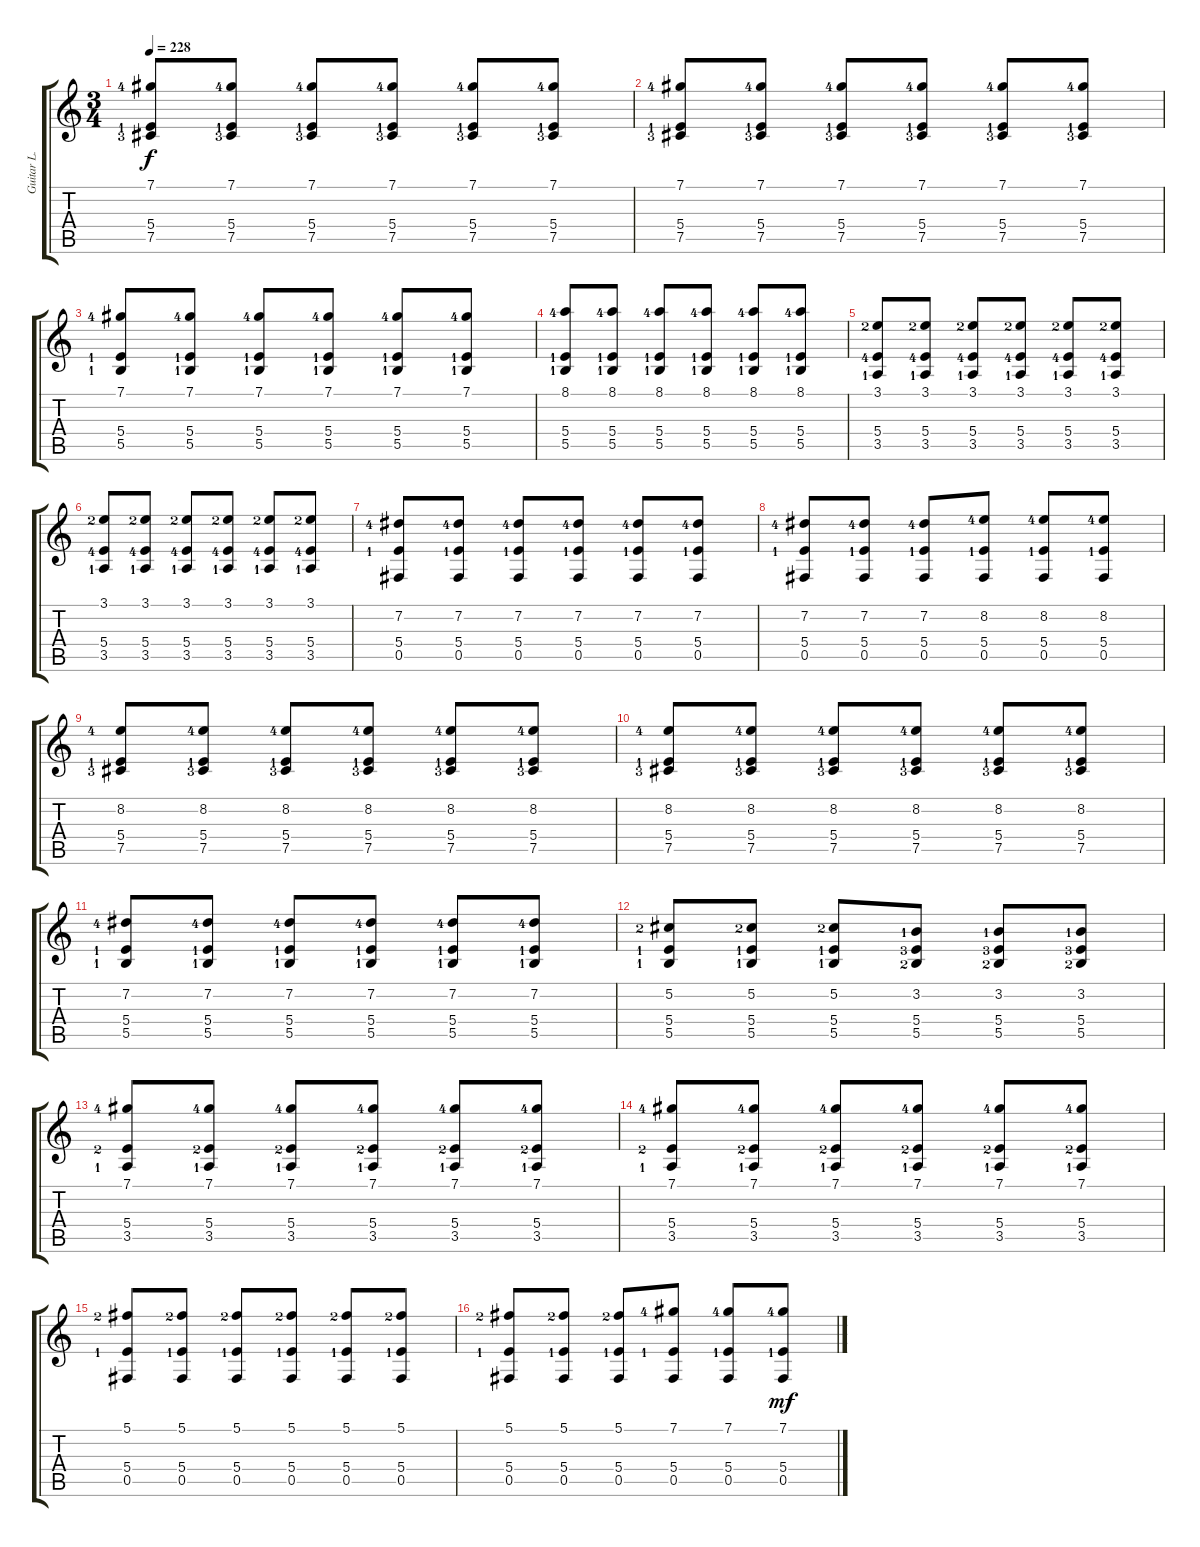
\track ("Guitar L." "Guitar L.") {instrument distortionguitar}
\staff {score tabs}
\tuning (Db4 Ab3 E3 B2 Gb2 B1) {hide}
\ts (3 4)
\tempo 228
\clef g2
\ks c
(7.1{lf 5} 5.4{lf 2} 7.5{lf 4}).8{dy f} (7.1{lf 5} 5.4{lf 2} 7.5{lf 4}).8 (7.1{lf 5} 5.4{lf 2} 7.5{lf 4}).8 (7.1{lf 5} 5.4{lf 2} 7.5{lf 4}).8 (7.1{lf 5} 5.4{lf 2} 7.5{lf 4}).8 (7.1{lf 5} 5.4{lf 2} 7.5{lf 4}).8 |
(7.1{lf 5} 5.4{lf 2} 7.5{lf 4}).8 (7.1{lf 5} 5.4{lf 2} 7.5{lf 4}).8 (7.1{lf 5} 5.4{lf 2} 7.5{lf 4}).8 (7.1{lf 5} 5.4{lf 2} 7.5{lf 4}).8 (7.1{lf 5} 5.4{lf 2} 7.5{lf 4}).8 (7.1{lf 5} 5.4{lf 2} 7.5{lf 4}).8 |
(7.1{lf 5} 5.4{lf 2} 5.5{lf 2}).8 (7.1{lf 5} 5.4{lf 2} 5.5{lf 2}).8 (7.1{lf 5} 5.4{lf 2} 5.5{lf 2}).8 (7.1{lf 5} 5.4{lf 2} 5.5{lf 2}).8 (7.1{lf 5} 5.4{lf 2} 5.5{lf 2}).8 (7.1{lf 5} 5.4{lf 2} 5.5{lf 2}).8 |
(8.1{lf 5} 5.4{lf 2} 5.5{lf 2}).8 (8.1{lf 5} 5.4{lf 2} 5.5{lf 2}).8 (8.1{lf 5} 5.4{lf 2} 5.5{lf 2}).8 (8.1{lf 5} 5.4{lf 2} 5.5{lf 2}).8 (8.1{lf 5} 5.4{lf 2} 5.5{lf 2}).8 (8.1{lf 5} 5.4{lf 2} 5.5{lf 2}).8 |
(3.1{lf 3} 5.4{lf 5} 3.5{lf 2}).8 (3.1{lf 3} 5.4{lf 5} 3.5{lf 2}).8 (3.1{lf 3} 5.4{lf 5} 3.5{lf 2}).8 (3.1{lf 3} 5.4{lf 5} 3.5{lf 2}).8 (3.1{lf 3} 5.4{lf 5} 3.5{lf 2}).8 (3.1{lf 3} 5.4{lf 5} 3.5{lf 2}).8 |
(3.1{lf 3} 5.4{lf 5} 3.5{lf 2}).8 (3.1{lf 3} 5.4{lf 5} 3.5{lf 2}).8 (3.1{lf 3} 5.4{lf 5} 3.5{lf 2}).8 (3.1{lf 3} 5.4{lf 5} 3.5{lf 2}).8 (3.1{lf 3} 5.4{lf 5} 3.5{lf 2}).8 (3.1{lf 3} 5.4{lf 5} 3.5{lf 2}).8 |
(7.2{lf 5} 5.4{lf 2} 0.5).8 (7.2{lf 5} 5.4{lf 2} 0.5).8 (7.2{lf 5} 5.4{lf 2} 0.5).8 (7.2{lf 5} 5.4{lf 2} 0.5).8 (7.2{lf 5} 5.4{lf 2} 0.5).8 (7.2{lf 5} 5.4{lf 2} 0.5).8 |
(7.2{lf 5} 5.4{lf 2} 0.5).8 (7.2{lf 5} 5.4{lf 2} 0.5).8 (7.2{lf 5} 5.4{lf 2} 0.5).8 (8.2{lf 5} 5.4{lf 2} 0.5).8 (8.2{lf 5} 5.4{lf 2} 0.5).8 (8.2{lf 5} 5.4{lf 2} 0.5).8 |
(8.2{lf 5} 5.4{lf 2} 7.5{lf 4}).8 (8.2{lf 5} 5.4{lf 2} 7.5{lf 4}).8 (8.2{lf 5} 5.4{lf 2} 7.5{lf 4}).8 (8.2{lf 5} 5.4{lf 2} 7.5{lf 4}).8 (8.2{lf 5} 5.4{lf 2} 7.5{lf 4}).8 (8.2{lf 5} 5.4{lf 2} 7.5{lf 4}).8 |
(8.2{lf 5} 5.4{lf 2} 7.5{lf 4}).8 (8.2{lf 5} 5.4{lf 2} 7.5{lf 4}).8 (8.2{lf 5} 5.4{lf 2} 7.5{lf 4}).8 (8.2{lf 5} 5.4{lf 2} 7.5{lf 4}).8 (8.2{lf 5} 5.4{lf 2} 7.5{lf 4}).8 (8.2{lf 5} 5.4{lf 2} 7.5{lf 4}).8 |
(7.2{lf 5} 5.4{lf 2} 5.5{lf 2}).8 (7.2{lf 5} 5.4{lf 2} 5.5{lf 2}).8 (7.2{lf 5} 5.4{lf 2} 5.5{lf 2}).8 (7.2{lf 5} 5.4{lf 2} 5.5{lf 2}).8 (7.2{lf 5} 5.4{lf 2} 5.5{lf 2}).8 (7.2{lf 5} 5.4{lf 2} 5.5{lf 2}).8 |
(5.2{lf 3} 5.4{lf 2} 5.5{lf 2}).8 (5.2{lf 3} 5.4{lf 2} 5.5{lf 2}).8 (5.2{lf 3} 5.4{lf 2} 5.5{lf 2}).8 (3.2{lf 2} 5.4{lf 4} 5.5{lf 3}).8 (3.2{lf 2} 5.4{lf 4} 5.5{lf 3}).8 (3.2{lf 2} 5.4{lf 4} 5.5{lf 3}).8 |
(7.1{lf 5} 5.4{lf 3} 3.5{lf 2}).8 (7.1{lf 5} 5.4{lf 3} 3.5{lf 2}).8 (7.1{lf 5} 5.4{lf 3} 3.5{lf 2}).8 (7.1{lf 5} 5.4{lf 3} 3.5{lf 2}).8 (7.1{lf 5} 5.4{lf 3} 3.5{lf 2}).8 (7.1{lf 5} 5.4{lf 3} 3.5{lf 2}).8 |
(7.1{lf 5} 5.4{lf 3} 3.5{lf 2}).8 (7.1{lf 5} 5.4{lf 3} 3.5{lf 2}).8 (7.1{lf 5} 5.4{lf 3} 3.5{lf 2}).8 (7.1{lf 5} 5.4{lf 3} 3.5{lf 2}).8 (7.1{lf 5} 5.4{lf 3} 3.5{lf 2}).8 (7.1{lf 5} 5.4{lf 3} 3.5{lf 2}).8 |
(5.1{lf 3} 5.4{lf 2} 0.5).8 (5.1{lf 3} 5.4{lf 2} 0.5).8 (5.1{lf 3} 5.4{lf 2} 0.5).8 (5.1{lf 3} 5.4{lf 2} 0.5).8 (5.1{lf 3} 5.4{lf 2} 0.5).8 (5.1{lf 3} 5.4{lf 2} 0.5).8 |
(5.1{lf 3} 5.4{lf 2} 0.5).8 (5.1{lf 3} 5.4{lf 2} 0.5).8 (5.1{lf 3} 5.4{lf 2} 0.5).8 (7.1{lf 5} 5.4{lf 2} 0.5).8 (7.1{lf 5} 5.4{lf 2} 0.5).8 (7.1{lf 5} 5.4{lf 2} 0.5).8{dy mf}
